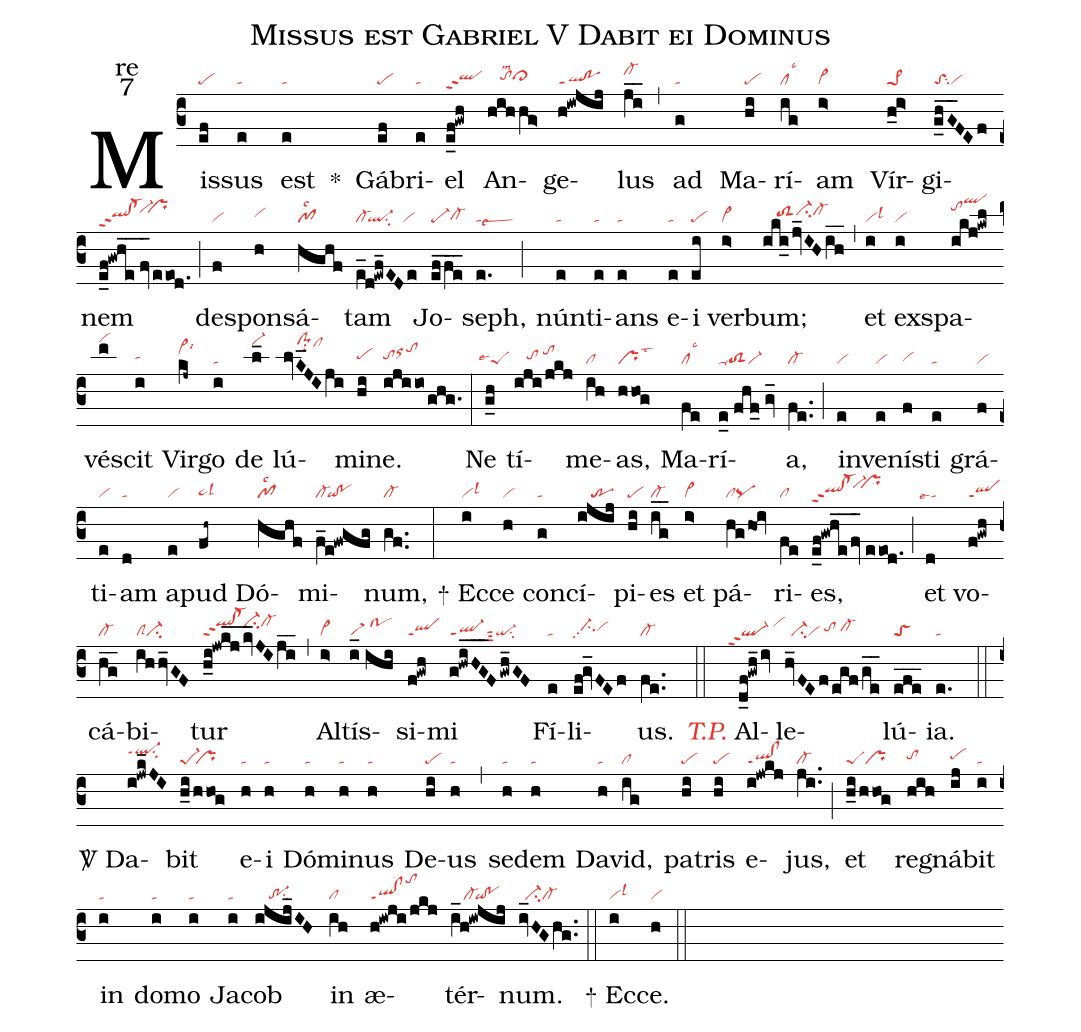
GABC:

name:Missus est Gabriel V Dabit ei Dominus;
office-part:re;
mode:7;
nabc-lines:1;
%%
(c3) Mis(ef|pe)sus(e|ta) est(e|ta) <sp>*</sp>() Gá(ef|pe)bri(e|ta)el(e_f!gwh|qlhhppt2)
An(hihhg>|////tohhlsm2cl>hh)ge(h!iwjij|ql!poppt1)lus(ji__|cl-hj) (,)
ad(g|ta) Ma(hi|pe)rí(ig|cllsc3)am(i>|vi>)
Vír(h_i>|pe>1)gi(g_hG__FEf|toSsu2vi)nem(e_f!gwhe__//fv_eeod.|qlhh!cl-hhppt2`vi-hj``prhj) (;)
de(f|vi)spon(h|vihh)sá(hghf|pf1lsc2)tam(e_d!ewf_EDe|cl-`ql-su2vi) Jo(ef_fe__|pe-cl-hg)seph,(e.|talsew9) (;)
nún(e|ta)ti(e|ta)ans(e|ta) e(e|ta)i(ei|pe) ver(i>|vi>)bum;(iki_/jv_IHih__|////toS2hhci-hicl-hi) (,)
et(i|vilsl3) ex(i|vi)spa(ikj!kwl|tohkqlhn)vé(m|vihp)scit(i|tahh) Vir(kj~|vi>hjlsi6)go(i|ta)
de(l_|vi-hn) lú(lvK_JIji|////clS-hnsu2clhm)mi(hi|pehh)ne.(ijiio/ghg.|tohhorhjtohk) (:)
Ne(g_h|``peSlse4) tí(iji/jkj|////tohh/tohj)me(ih|cl)as,(hhog|prlst3) Ma(fe|cllsc3)rí(e_0//fhf_//gv_|ta-toS2vi-)a,(fe..|cl-) (;)
in(e|vi)ve(e|vi)ní(f|vihg)sti(e|ta) grá(f|vi)ti(e|vi)am(d|ta) a(e|vi)pud(fh~|ta>hglsl3)
Dó(hghf|pf1lsc2)mi(f_e!fwgfg|cl-`qi!po)num,(gf..|cl-) (:)

<sp>+</sp> Ec(i|vilsl3)ce(h|vi) con(g|ta)cí(ijij|////tr)pi(hi|pe)es(ig__|cl-)
et(i>|vi>) pá(hghoi|clpq)ri(fe|cl)es,(e_f!gwhe__/fv_//eeod.|qlhh!cl-hhppt2`vi-hj``prhj) (;)
et(d|``talse4) vo(f!gwh|qlppt1)cá(hg__|cl-)bi(ihh_vGF|clSci-)tur(h_i!jwkj__/kv_JIji__|qlhj!cl-hjppt2`ci-hjcl-hj) (,)
Al(i>|vi>)tís(i_1//ihi|trM)si(f!gwh|qlppt1)mi(g!hwiHG___F/gwh_GF|ql-ppt1sut3qi-su2)
Fí(e|ta)li(ef!gv_FEf|//ci-hhpp2vihh)us.(fe..|cl-) (::)
<c><i>T.P.</i></c> {A}l(d_f!gwh_/iv|```ql-ppt2/vihj)le(hv_FEf/egf/ge__|//ci-vi/tohh/cl-hh)lú(efe___|toS)ia.(e.|ta) (::)


<sp>V/</sp> Da(i!jwk_JI|ql-hjppt1su2)bit(h_i/hhog|pe-1``pr) e(h|ta)i(h|ta) Dó(h|ta)mi(h|ta)nus(h|ta) De(hi|pe)us(h|ta) (,)
se(h|ta)dem(h|ta) Da(h|ta)vid,(ig|cl) pa(hi|pe)tris(hi|pe) e(i!jwkj|ql!clppt1)jus,(ji..|cl-) (;)
et(h_i/hhog|peSpr) re(hih|tohh)gná(ij|pehh)bit(i|ta) in(i|ta) do(i|ta)mo(i|ta) Ja(i|ta)cob(ijij_IH|////tr-1su2) in(ih|cl) æ(h!iwji/jkj|ql!clppt1tohm)tér(i_h!iwjij|////cl-`qi!po)num.(iv_HGhg..|//ci-cl-) (::)

<sp>+</sp> Ec(i|vilsl3)ce.(h|vi) (::)
